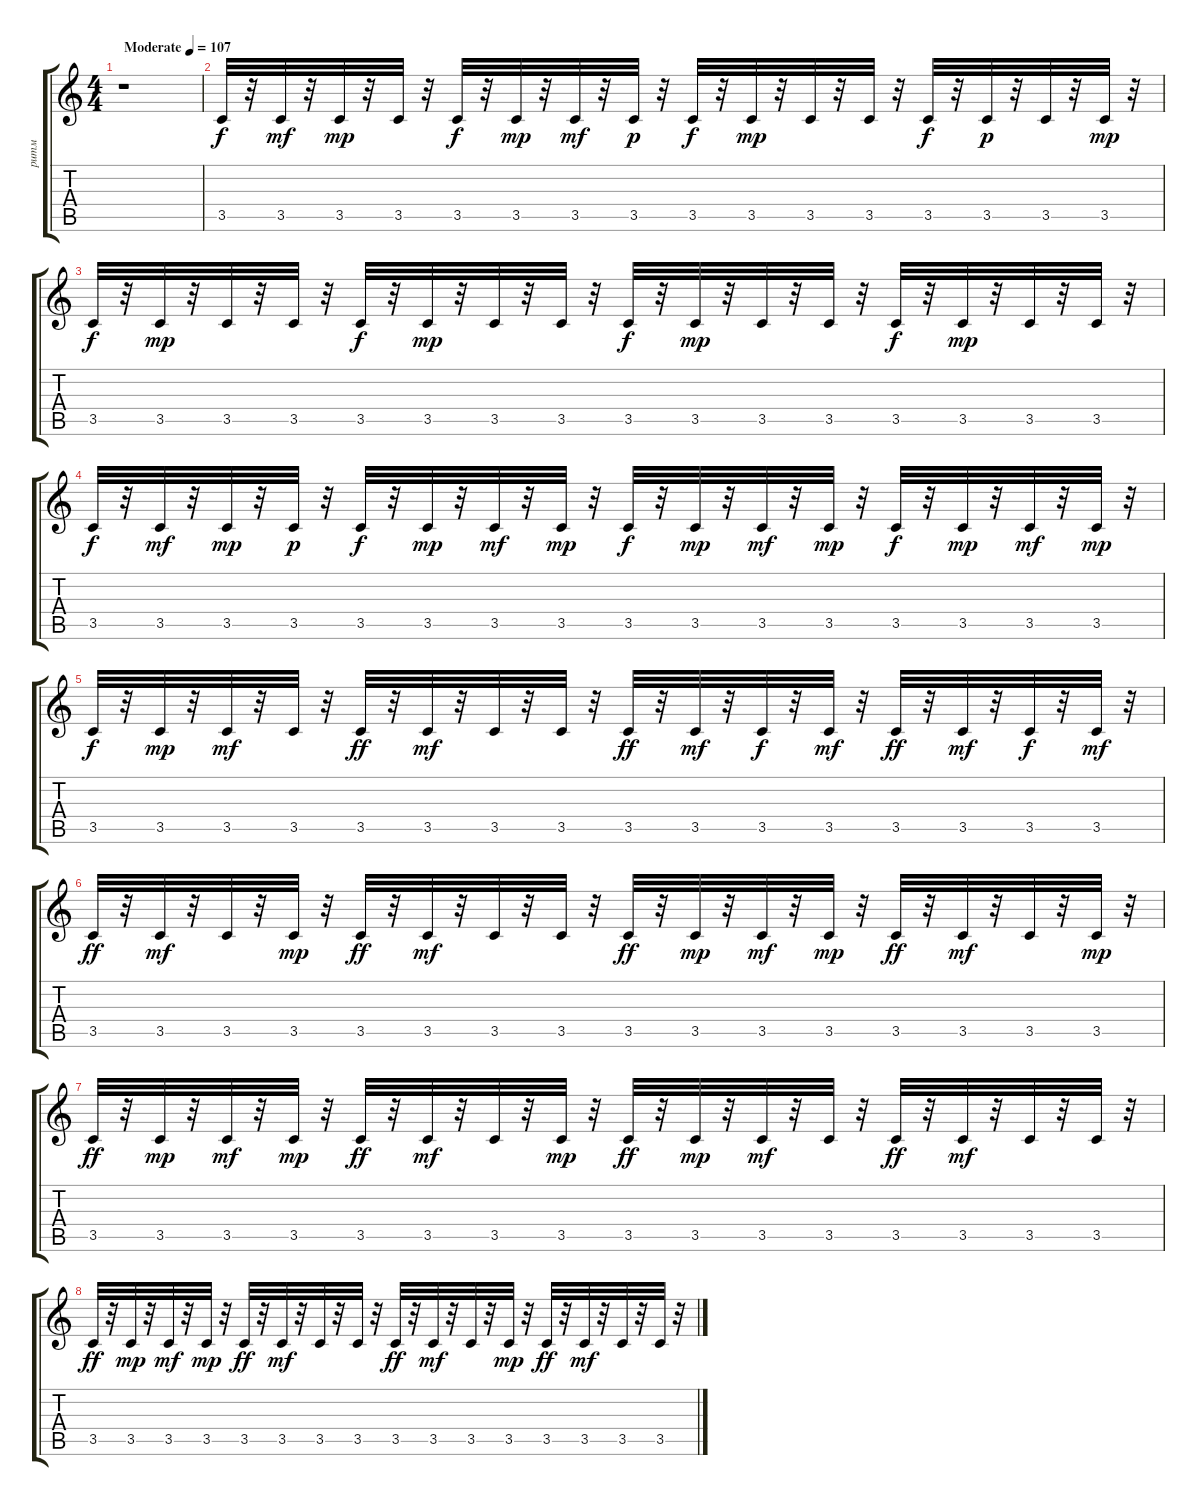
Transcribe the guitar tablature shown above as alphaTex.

\track ("ритм" "ритм") {instrument electricguitarclean}
\staff {score tabs}
\tuning (E4 B3 G3 D3 A2 E2) {hide}
\ts (4 4)
\tempo (107 "Moderate")
\clef g2
\ks c
r.1{dy f instrument electricguitarclean} |
3.5.32 r.32 3.5.32{dy mf} r.32 3.5.32{dy mp} r.32 3.5.32 r.32 3.5.32{dy f} r.32 3.5.32{dy mp} r.32 3.5.32{dy mf} r.32 3.5.32{dy p} r.32 3.5.32{dy f} r.32 3.5.32{dy mp} r.32 3.5.32 r.32 3.5.32 r.32 3.5.32{dy f} r.32 3.5.32{dy p} r.32 3.5.32 r.32 3.5.32{dy mp} r.32 |
3.5.32{dy f} r.32 3.5.32{dy mp} r.32 3.5.32 r.32 3.5.32 r.32 3.5.32{dy f} r.32 3.5.32{dy mp} r.32 3.5.32 r.32 3.5.32 r.32 3.5.32{dy f} r.32 3.5.32{dy mp} r.32 3.5.32 r.32 3.5.32 r.32 3.5.32{dy f} r.32 3.5.32{dy mp} r.32 3.5.32 r.32 3.5.32 r.32 |
3.5.32{dy f} r.32 3.5.32{dy mf} r.32 3.5.32{dy mp} r.32 3.5.32{dy p} r.32 3.5.32{dy f} r.32 3.5.32{dy mp} r.32 3.5.32{dy mf} r.32 3.5.32{dy mp} r.32 3.5.32{dy f} r.32 3.5.32{dy mp} r.32 3.5.32{dy mf} r.32 3.5.32{dy mp} r.32 3.5.32{dy f} r.32 3.5.32{dy mp} r.32 3.5.32{dy mf} r.32 3.5.32{dy mp} r.32 |
3.5.32{dy f} r.32 3.5.32{dy mp} r.32 3.5.32{dy mf} r.32 3.5.32 r.32 3.5.32{dy ff} r.32 3.5.32{dy mf} r.32 3.5.32 r.32 3.5.32 r.32 3.5.32{dy ff} r.32 3.5.32{dy mf} r.32 3.5.32{dy f} r.32 3.5.32{dy mf} r.32 3.5.32{dy ff} r.32 3.5.32{dy mf} r.32 3.5.32{dy f} r.32 3.5.32{dy mf} r.32 |
3.5.32{dy ff} r.32 3.5.32{dy mf} r.32 3.5.32 r.32 3.5.32{dy mp} r.32 3.5.32{dy ff} r.32 3.5.32{dy mf} r.32 3.5.32 r.32 3.5.32 r.32 3.5.32{dy ff} r.32 3.5.32{dy mp} r.32 3.5.32{dy mf} r.32 3.5.32{dy mp} r.32 3.5.32{dy ff} r.32 3.5.32{dy mf} r.32 3.5.32 r.32 3.5.32{dy mp} r.32 |
3.5.32{dy ff} r.32 3.5.32{dy mp} r.32 3.5.32{dy mf} r.32 3.5.32{dy mp} r.32 3.5.32{dy ff} r.32 3.5.32{dy mf} r.32 3.5.32 r.32 3.5.32{dy mp} r.32 3.5.32{dy ff} r.32 3.5.32{dy mp} r.32 3.5.32{dy mf} r.32 3.5.32 r.32 3.5.32{dy ff} r.32 3.5.32{dy mf} r.32 3.5.32 r.32 3.5.32 r.32 |
3.5.32{dy ff} r.32 3.5.32{dy mp} r.32 3.5.32{dy mf} r.32 3.5.32{dy mp} r.32 3.5.32{dy ff} r.32 3.5.32{dy mf} r.32 3.5.32 r.32 3.5.32 r.32 3.5.32{dy ff} r.32 3.5.32{dy mf} r.32 3.5.32 r.32 3.5.32{dy mp} r.32 3.5.32{dy ff} r.32 3.5.32{dy mf} r.32 3.5.32 r.32 3.5.32 r.32
